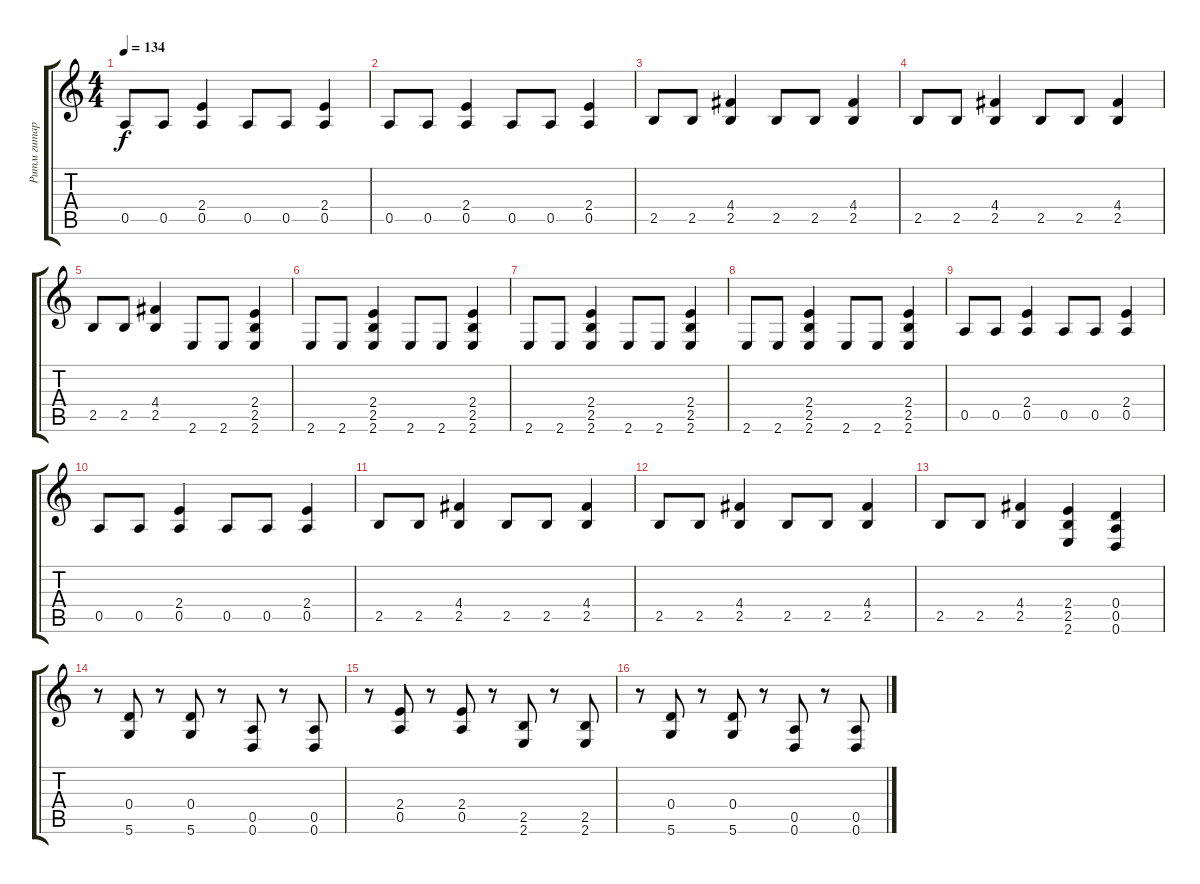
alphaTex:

\track ("Ритм гитара" "Ритм гитар") {instrument distortionguitar}
\staff {score tabs}
\tuning (E4 B3 G3 D3 A2 D2) {hide}
\ts (4 4)
\tempo 134
\clef g2
\ks c
0.5.8{dy f} 0.5.8 (2.4 0.5).4 0.5.8 0.5.8 (2.4 0.5).4 |
0.5.8 0.5.8 (2.4 0.5).4 0.5.8 0.5.8 (2.4 0.5).4 |
2.5.8 2.5.8 (4.4 2.5).4 2.5.8 2.5.8 (4.4 2.5).4 |
2.5.8 2.5.8 (4.4 2.5).4 2.5.8 2.5.8 (4.4 2.5).4 |
2.5.8 2.5.8 (4.4 2.5).4 2.6.8 2.6.8 (2.4 2.5 2.6).4 |
2.6.8 2.6.8 (2.4 2.5 2.6).4 2.6.8 2.6.8 (2.4 2.5 2.6).4 |
2.6.8 2.6.8 (2.4 2.5 2.6).4 2.6.8 2.6.8 (2.4 2.5 2.6).4 |
2.6.8 2.6.8 (2.4 2.5 2.6).4 2.6.8 2.6.8 (2.4 2.5 2.6).4 |
0.5.8 0.5.8 (2.4 0.5).4 0.5.8 0.5.8 (2.4 0.5).4 |
0.5.8 0.5.8 (2.4 0.5).4 0.5.8 0.5.8 (2.4 0.5).4 |
2.5.8 2.5.8 (4.4 2.5).4 2.5.8 2.5.8 (4.4 2.5).4 |
2.5.8 2.5.8 (4.4 2.5).4 2.5.8 2.5.8 (4.4 2.5).4 |
2.5.8 2.5.8 (4.4 2.5).4 (2.4 2.5 2.6).4 (0.4 0.5 0.6).4 |
r.8 (0.4 5.6).8 r.8 (0.4 5.6).8 r.8 (0.5 0.6).8 r.8 (0.5 0.6).8 |
r.8 (2.4 0.5).8 r.8 (2.4 0.5).8 r.8 (2.5 2.6).8 r.8 (2.5 2.6).8 |
r.8 (0.4 5.6).8 r.8 (0.4 5.6).8 r.8 (0.5 0.6).8 r.8 (0.5 0.6).8
